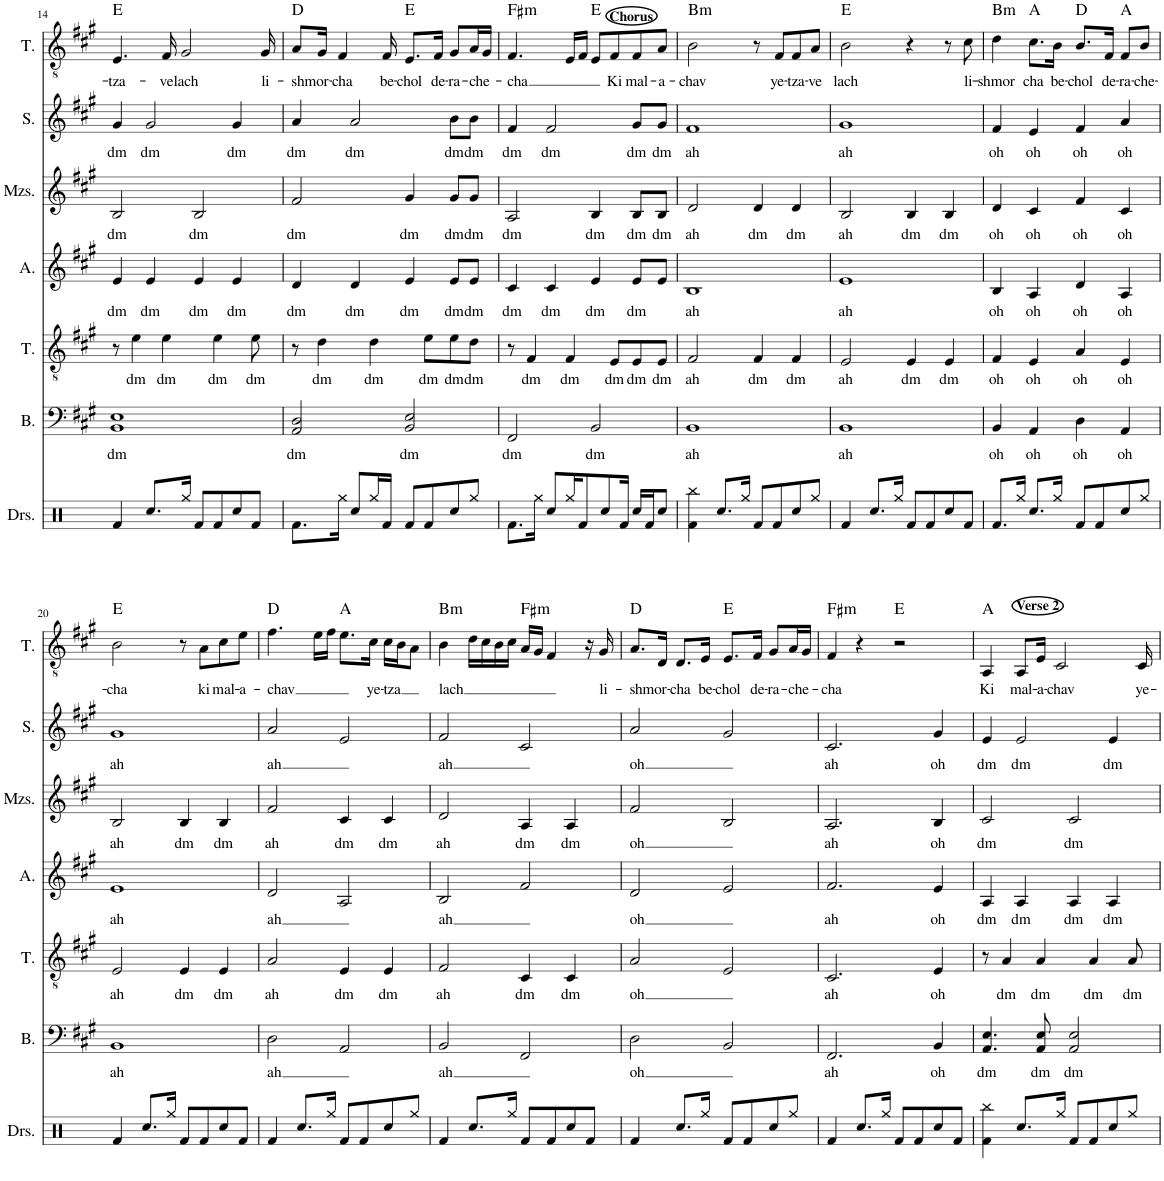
**kern	**text	**kern	**text	**kern	**text	**kern	**text	**kern	**text	**kern	**text	**harte
*part6	*part6	*part5	*part5	*part4	*part4	*part3	*part3	*part2	*part2	*part1	*part1	*part1
*staff6	*staff6	*staff5	*staff5	*staff4	*staff4	*staff3	*staff3	*staff2	*staff2	*staff1	*staff1	*
*I"Bass	*	*I"Tenor	*	*I"Alto	*	*I"Mezzo-soprano	*	*I"Soprano	*	*I"Solo	*	*
*I'B.	*	*I'T.	*	*I'A.	*	*I'Mzs.	*	*I'S.	*	*	*	*
!!LO:PB:g=z
*clefF4	*	*clefGv2	*	*clefG2	*	*clefG2	*	*clefG2	*	*clefGv2	*	*
*k[f#c#g#]	*	*k[f#c#g#]	*	*k[f#c#g#]	*	*k[f#c#g#]	*	*k[f#c#g#]	*	*k[f#c#g#]	*	*
*M4/4	*	*M4/4	*	*M4/4	*	*M4/4	*	*M4/4	*	*M4/4	*	*
=14	=14	=14	=14	=14	=14	=14	=14	=14	=14	=14	=14	=14
!	!LO:LY:b	!	!	!	!LO:LY:b	!	!LO:LY:b	!	!LO:LY:b	!	!LO:LY:b	!
1BB 1E	dm	8r	.	4e/	dm	2B/	dm	4g#/	dm	4.E/	-tza-	E:maj
!	!	!	!LO:LY:b	!	!	!	!	!	!	!	!	!
.	.	4e\	dm	.	.	.	.	.	.	.	.	.
!	!	!	!	!	!LO:LY:b	!	!	!	!LO:LY:b	!	!	!
.	.	.	.	4e/	dm	.	.	2g#/	dm	.	.	.
!	!	!	!LO:LY:b	!	!	!	!	!	!	!	!LO:LY:b	!
.	.	4e\	dm	.	.	.	.	.	.	16F#/	-ve	.
!	!	!	!	!	!	!	!	!	!	!	!LO:LY:b	!
.	.	.	.	.	.	.	.	.	.	2G#/	lach	.
!	!	!	!	!	!LO:LY:b	!	!LO:LY:b	!	!	!	!	!
.	.	.	.	4e/	dm	2B/	dm	.	.	.	.	.
!	!	!	!LO:LY:b	!	!	!	!	!	!	!	!	!
.	.	4e\	dm	.	.	.	.	.	.	.	.	.
!	!	!	!	!	!LO:LY:b	!	!	!	!LO:LY:b	!	!	!
.	.	.	.	4e/	dm	.	.	4g#/	dm	.	.	.
!	!	!	!LO:LY:b	!	!	!	!	!	!	!	!	!
.	.	8e\	dm	.	.	.	.	.	.	.	.	.
!	!	!	!	!	!	!	!	!	!	!	!LO:LY:b	!
.	.	.	.	.	.	.	.	.	.	16G#/	li-	.
=15	=15	=15	=15	=15	=15	=15	=15	=15	=15	=15	=15	=15
!	!LO:LY:b	!	!	!	!LO:LY:b	!	!LO:LY:b	!	!LO:LY:b	!	!LO:LY:b	!
2AA/ 2D/	dm	8r	.	4d/	dm	2f#/	dm	4a/	dm	8A/L	-shmor-	D:maj
!	!	!	!LO:LY:b	!	!	!	!	!	!	!	!	!
.	.	4d\	dm	.	.	.	.	.	.	16G#/Jk	.	.
!	!	!	!	!	!	!	!	!	!	!	!LO:LY:b	!
.	.	.	.	.	.	.	.	.	.	4F#/	-cha	.
!	!	!	!	!	!LO:LY:b	!	!	!	!LO:LY:b	!	!	!
.	.	.	.	4d/	dm	.	.	2a/	dm	.	.	.
!	!	!	!LO:LY:b	!	!	!	!	!	!	!	!	!
.	.	4d\	dm	.	.	.	.	.	.	.	.	.
!	!	!	!	!	!	!	!	!	!	!	!LO:LY:b	!
.	.	.	.	.	.	.	.	.	.	16F#/	be-	.
!	!LO:LY:b	!	!	!	!LO:LY:b	!	!LO:LY:b	!	!	!	!LO:LY:b	!
2BB/ 2E/	dm	.	.	4e/	dm	4g#/	dm	.	.	8.E/L	-chol	E:maj
!	!	!	!LO:LY:b	!	!	!	!	!	!	!	!	!
.	.	8e\L	dm	.	.	.	.	.	.	.	.	.
!	!	!	!	!	!	!	!	!	!	!	!LO:LY:b	!
.	.	.	.	.	.	.	.	.	.	16F#/Jk	de-	.
!	!	!	!LO:LY:b	!	!LO:LY:b	!	!LO:LY:b	!	!LO:LY:b	!	!LO:LY:b	!
.	.	8e\	dm	8e/L	dm	8g#/L	dm	8b\L	dm	8G#/L	-ra-	.
!	!	!	!LO:LY:b	!	!LO:LY:b	!	!LO:LY:b	!	!LO:LY:b	!	!LO:LY:b	!
.	.	8d\J	dm	8e/J	dm	8g#/J	dm	8b\J	dm	16A/L	-che-	.
.	.	.	.	.	.	.	.	.	.	16G#/JJ	.	.
=16	=16	=16	=16	=16	=16	=16	=16	=16	=16	=16	=16	=16
!	!LO:LY:b	!	!	!	!LO:LY:b	!	!LO:LY:b	!	!LO:LY:b	!	!LO:LY:b	!LO:H:kt=m
2FF#/	dm	8r	.	4c#/	dm	2A/	dm	4f#/	dm	4.F#/	-cha	F#:min
!	!	!	!LO:LY:b	!	!	!	!	!	!	!	!	!
.	.	4F#/	dm	.	.	.	.	.	.	.	.	.
!	!	!	!	!	!LO:LY:b	!	!	!	!LO:LY:b	!	!	!
.	.	.	.	4c#/	dm	.	.	2f#/	dm	.	.	.
!	!	!	!LO:LY:b	!	!	!	!	!	!	!	!	!
.	.	4F#/	dm	.	.	.	.	.	.	16E/LL	.	.
.	.	.	.	.	.	.	.	.	.	16F#/JJ	.	.
!	!LO:LY:b	!	!	!	!LO:LY:b	!	!LO:LY:b	!	!	!	!	!
2BB/	dm	.	.	4e/	dm	4B/	dm	.	.	8E/L	.	E:maj
!	!	!	!	!	!	!	!	!	!	!LO:TX:a:B:t=Chorus	!	!
!	!	!	!LO:LY:b	!	!	!	!	!	!	!	!LO:LY:b	!
.	.	8E/L	dm	.	.	.	.	.	.	8F#/	Ki	.
!	!	!	!LO:LY:b	!	!LO:LY:b	!	!LO:LY:b	!	!LO:LY:b	!	!LO:LY:b	!
.	.	8E/	dm	8e/L	dm	8B/L	dm	8g#/L	dm	8F#/	mal-	.
!	!	!	!LO:LY:b	!	!	!	!LO:LY:b	!	!LO:LY:b	!	!LO:LY:b	!
.	.	8E/J	dm	8e/J	.	8B/J	dm	8g#/J	dm	8A/J	-a-	.
=17	=17	=17	=17	=17	=17	=17	=17	=17	=17	=17	=17	=17
!	!LO:LY:b	!	!LO:LY:b	!	!LO:LY:b	!	!LO:LY:b	!	!LO:LY:b	!	!LO:LY:b	!LO:H:kt=m
1BB	ah	2F#/	ah	1B	ah	2d/	ah	1f#	ah	2B\	-chav	B:min
!	!	!	!LO:LY:b	!	!	!	!LO:LY:b	!	!	!	!	!
.	.	4F#/	dm	.	.	4d/	dm	.	.	8r	.	.
!	!	!	!	!	!	!	!	!	!	!	!LO:LY:b	!
.	.	.	.	.	.	.	.	.	.	8F#/L	ye-	.
!	!	!	!LO:LY:b	!	!	!	!LO:LY:b	!	!	!	!LO:LY:b	!
.	.	4F#/	dm	.	.	4d/	dm	.	.	8F#/	-tza-	.
!	!	!	!	!	!	!	!	!	!	!	!LO:LY:b	!
.	.	.	.	.	.	.	.	.	.	8A/J	-ve	.
=18	=18	=18	=18	=18	=18	=18	=18	=18	=18	=18	=18	=18
!	!LO:LY:b	!	!LO:LY:b	!	!LO:LY:b	!	!LO:LY:b	!	!LO:LY:b	!	!LO:LY:b	!
1BB	ah	2E/	ah	1e	ah	2B/	ah	1g#	ah	2B\	lach	E:maj
!	!	!	!LO:LY:b	!	!	!	!LO:LY:b	!	!	!	!	!
.	.	4E/	dm	.	.	4B/	dm	.	.	4r	.	.
!	!	!	!LO:LY:b	!	!	!	!LO:LY:b	!	!	!	!	!
.	.	4E/	dm	.	.	4B/	dm	.	.	8r	.	.
!	!	!	!	!	!	!	!	!	!	!	!LO:LY:b	!
.	.	.	.	.	.	.	.	.	.	8c#\	li-	.
=19	=19	=19	=19	=19	=19	=19	=19	=19	=19	=19	=19	=19
!	!LO:LY:b	!	!LO:LY:b	!	!LO:LY:b	!	!LO:LY:b	!	!LO:LY:b	!	!LO:LY:b	!LO:H:kt=m
4BB/	oh	4F#/	oh	4B/	oh	4d/	oh	4f#/	oh	4d\	-shmor	B:min
!	!LO:LY:b	!	!LO:LY:b	!	!LO:LY:b	!	!LO:LY:b	!	!LO:LY:b	!	!LO:LY:b	!
4AA/	oh	4E/	oh	4A/	oh	4c#/	oh	4e/	oh	8.c#\L	cha	A:maj
!	!	!	!	!	!	!	!	!	!	!	!LO:LY:b	!
.	.	.	.	.	.	.	.	.	.	16B\Jk	be-	.
!	!LO:LY:b	!	!LO:LY:b	!	!LO:LY:b	!	!LO:LY:b	!	!LO:LY:b	!	!LO:LY:b	!
4D\	oh	4A/	oh	4d/	oh	4f#/	oh	4f#/	oh	8.B/L	-chol	D:maj
!	!	!	!	!	!	!	!	!	!	!	!LO:LY:b	!
.	.	.	.	.	.	.	.	.	.	16F#/Jk	de-	.
!	!LO:LY:b	!	!LO:LY:b	!	!LO:LY:b	!	!LO:LY:b	!	!LO:LY:b	!	!LO:LY:b	!
4AA/	oh	4E/	oh	4A/	oh	4c#/	oh	4a/	oh	8F#/L	-ra-	A:maj
!	!	!	!	!	!	!	!	!	!	!	!LO:LY:b	!
.	.	.	.	.	.	.	.	.	.	8B/J	-che-	.
!!LO:LB:g=z
=20	=20	=20	=20	=20	=20	=20	=20	=20	=20	=20	=20	=20
!	!LO:LY:b	!	!LO:LY:b	!	!LO:LY:b	!	!LO:LY:b	!	!LO:LY:b	!	!LO:LY:b	!
1BB	ah	2E/	ah	1e	ah	2B/	ah	1g#	ah	2B\	-cha	E:maj
!	!	!	!LO:LY:b	!	!	!	!LO:LY:b	!	!	!	!	!
.	.	4E/	dm	.	.	4B/	dm	.	.	8r	.	.
!	!	!	!	!	!	!	!	!	!	!	!LO:LY:b	!
.	.	.	.	.	.	.	.	.	.	8A\L	ki	.
!	!	!	!LO:LY:b	!	!	!	!LO:LY:b	!	!	!	!LO:LY:b	!
.	.	4E/	dm	.	.	4B/	dm	.	.	8c#\	mal-	.
!	!	!	!	!	!	!	!	!	!	!	!LO:LY:b	!
.	.	.	.	.	.	.	.	.	.	8e\J	-a-	.
=21	=21	=21	=21	=21	=21	=21	=21	=21	=21	=21	=21	=21
!	!LO:LY:b	!	!LO:LY:b	!	!LO:LY:b	!	!LO:LY:b	!	!LO:LY:b	!	!LO:LY:b	!
2D\	ah	2A/	ah	2d/	ah	2f#/	ah	2a/	ah	4.f#\	-chav	D:maj
.	.	.	.	.	.	.	.	.	.	16e\LL	.	.
.	.	.	.	.	.	.	.	.	.	16f#\JJ	.	.
!	!	!	!LO:LY:b	!	!	!	!LO:LY:b	!	!	!	!	!
2AA/	.	4E/	dm	2A/	.	4c#/	dm	2e/	.	8.e\L	.	A:maj
!	!	!	!	!	!	!	!	!	!	!	!LO:LY:b	!
.	.	.	.	.	.	.	.	.	.	16c#\Jk	ye-	.
!	!	!	!LO:LY:b	!	!	!	!LO:LY:b	!	!	!	!LO:LY:b	!
.	.	4E/	dm	.	.	4c#/	dm	.	.	16c#\LL	-tza	.
.	.	.	.	.	.	.	.	.	.	16B\J	.	.
.	.	.	.	.	.	.	.	.	.	8A\J	.	.
=22	=22	=22	=22	=22	=22	=22	=22	=22	=22	=22	=22	=22
!	!LO:LY:b	!	!LO:LY:b	!	!LO:LY:b	!	!LO:LY:b	!	!LO:LY:b	!	!LO:LY:b	!LO:H:kt=m
2BB/	ah	2F#/	ah	2B/	ah	2d/	ah	2f#/	ah	4B\	lach	B:min
.	.	.	.	.	.	.	.	.	.	16d\LL	.	.
.	.	.	.	.	.	.	.	.	.	16c#\	.	.
.	.	.	.	.	.	.	.	.	.	16B\	.	.
.	.	.	.	.	.	.	.	.	.	16c#\JJ	.	.
!	!	!	!LO:LY:b	!	!	!	!LO:LY:b	!	!	!	!	!LO:H:kt=m
2FF#/	.	4C#/	dm	2f#/	.	4A/	dm	2c#/	.	16A/LL	.	F#:min
.	.	.	.	.	.	.	.	.	.	16G#/JJ	.	.
.	.	.	.	.	.	.	.	.	.	4F#/	.	.
!	!	!	!LO:LY:b	!	!	!	!LO:LY:b	!	!	!	!	!
.	.	4C#/	dm	.	.	4A/	dm	.	.	.	.	.
.	.	.	.	.	.	.	.	.	.	16r	.	.
!	!	!	!	!	!	!	!	!	!	!	!LO:LY:b	!
.	.	.	.	.	.	.	.	.	.	16G#/	li-	.
=23	=23	=23	=23	=23	=23	=23	=23	=23	=23	=23	=23	=23
!	!LO:LY:b	!	!LO:LY:b	!	!LO:LY:b	!	!LO:LY:b	!	!LO:LY:b	!	!LO:LY:b	!
2D\	oh	2A/	oh	2d/	oh	2f#/	oh	2a/	oh	8.A/L	-shmor-	D:maj
.	.	.	.	.	.	.	.	.	.	16D/Jk	.	.
!	!	!	!	!	!	!	!	!	!	!	!LO:LY:b	!
.	.	.	.	.	.	.	.	.	.	8.D/L	-cha	.
!	!	!	!	!	!	!	!	!	!	!	!LO:LY:b	!
.	.	.	.	.	.	.	.	.	.	16E/Jk	be-	.
!	!	!	!	!	!	!	!	!	!	!	!LO:LY:b	!
2BB/	.	2E/	.	2e/	.	2B/	.	2g#/	.	8.E/L	-chol	E:maj
!	!	!	!	!	!	!	!	!	!	!	!LO:LY:b	!
.	.	.	.	.	.	.	.	.	.	16F#/Jk	de-	.
!	!	!	!	!	!	!	!	!	!	!	!LO:LY:b	!
.	.	.	.	.	.	.	.	.	.	8G#/L	-ra-	.
!	!	!	!	!	!	!	!	!	!	!	!LO:LY:b	!
.	.	.	.	.	.	.	.	.	.	16A/L	-che-	.
.	.	.	.	.	.	.	.	.	.	16G#/JJ	.	.
=24	=24	=24	=24	=24	=24	=24	=24	=24	=24	=24	=24	=24
!	!LO:LY:b	!	!LO:LY:b	!	!LO:LY:b	!	!LO:LY:b	!	!LO:LY:b	!	!LO:LY:b	!LO:H:kt=m
2.FF#/	ah	2.C#/	ah	2.f#/	ah	2.A/	ah	2.c#/	ah	4F#/	-cha	F#:min
.	.	.	.	.	.	.	.	.	.	4r	.	.
.	.	.	.	.	.	.	.	.	.	2r	.	E:maj
!	!LO:LY:b	!	!LO:LY:b	!	!LO:LY:b	!	!LO:LY:b	!	!LO:LY:b	!	!	!
4BB/	oh	4E/	oh	4e/	oh	4B/	oh	4g#/	oh	.	.	.
=25	=25	=25	=25	=25	=25	=25	=25	=25	=25	=25	=25	=25
!	!	!	!	!	!	!	!	!	!	!LO:TX:a:B:t=Verse 2	!	!
!	!LO:LY:b	!	!	!	!LO:LY:b	!	!LO:LY:b	!	!LO:LY:b	!	!LO:LY:b	!
4.AA/ 4.E/	dm	8r	.	4A/	dm	2c#/	dm	4e/	dm	4AA/	Ki	A:maj
!	!	!	!LO:LY:b	!	!	!	!	!	!	!	!	!
.	.	4A/	dm	.	.	.	.	.	.	.	.	.
!	!	!	!	!	!LO:LY:b	!	!	!	!LO:LY:b	!	!LO:LY:b	!
.	.	.	.	4A/	dm	.	.	2e/	dm	8AA/L	mal-	.
!	!LO:LY:b	!	!LO:LY:b	!	!	!	!	!	!	!	!LO:LY:b	!
8AA/ 8E/	dm	4A/	dm	.	.	.	.	.	.	16E/Jk	-a-	.
!	!	!	!	!	!	!	!	!	!	!	!LO:LY:b	!
.	.	.	.	.	.	.	.	.	.	2C#/	-chav	.
!	!LO:LY:b	!	!	!	!LO:LY:b	!	!LO:LY:b	!	!	!	!	!
2AA/ 2E/	dm	.	.	4A/	dm	2c#/	dm	.	.	.	.	.
!	!	!	!LO:LY:b	!	!	!	!	!	!	!	!	!
.	.	4A/	dm	.	.	.	.	.	.	.	.	.
!	!	!	!	!	!LO:LY:b	!	!	!	!LO:LY:b	!	!	!
.	.	.	.	4A/	dm	.	.	4e/	dm	.	.	.
!	!	!	!LO:LY:b	!	!	!	!	!	!	!	!	!
.	.	8A/	dm	.	.	.	.	.	.	.	.	.
!	!	!	!	!	!	!	!	!	!	!	!LO:LY:b	!
.	.	.	.	.	.	.	.	.	.	16C#/	ye-	.
=	=	=	=	=	=	=	=	=	=	=	=	=
*-	*-	*-	*-	*-	*-	*-	*-	*-	*-	*-	*-	*-
